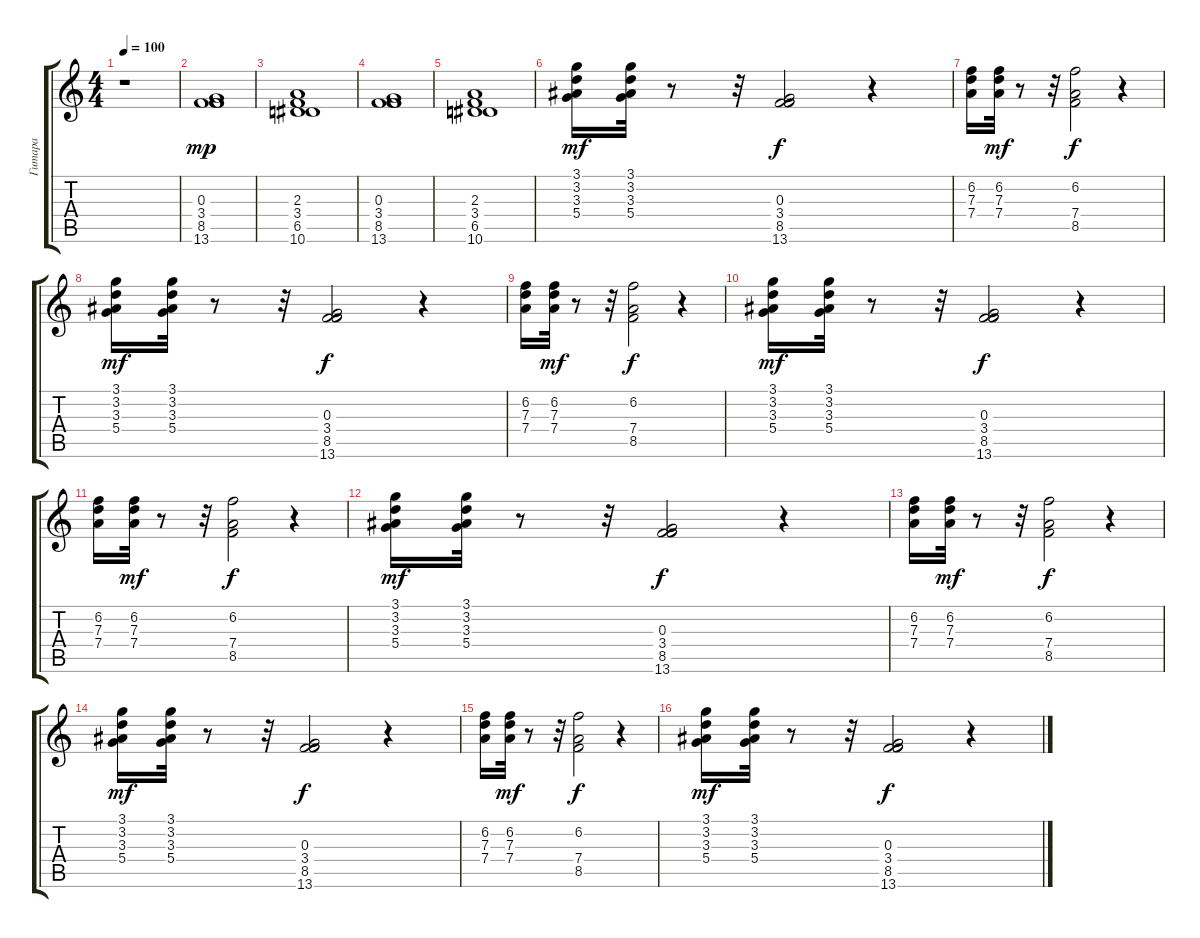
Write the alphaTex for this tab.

\track ("Гитара" "Гитара") {instrument electricguitarmuted}
\staff {score tabs}
\tuning (E4 B3 G3 D3 A2 E2) {hide}
\ts (4 4)
\tempo 100
\clef g2
\ks c
r.1{dy mp instrument electricguitarmuted} |
(0.3 3.4 8.5 13.6).1 |
(2.3 3.4 6.5 10.6).1 |
(0.3 3.4 8.5 13.6).1 |
(2.3 3.4 6.5 10.6).1 |
(3.1 3.2 3.3 5.4).16{dy mf} (3.1 3.2 3.3 5.4).32 r.8 r.32 (0.3 3.4 8.5 13.6).2{dy f} r.4 |
(6.2 7.3 7.4).16 (6.2 7.3 7.4).32{dy mf} r.8 r.32 (6.2 7.4 8.5).2{dy f} r.4 |
(3.1 3.2 3.3 5.4).16{dy mf} (3.1 3.2 3.3 5.4).32 r.8 r.32 (0.3 3.4 8.5 13.6).2{dy f} r.4 |
(6.2 7.3 7.4).16 (6.2 7.3 7.4).32{dy mf} r.8 r.32 (6.2 7.4 8.5).2{dy f} r.4 |
(3.1 3.2 3.3 5.4).16{dy mf} (3.1 3.2 3.3 5.4).32 r.8 r.32 (0.3 3.4 8.5 13.6).2{dy f} r.4 |
(6.2 7.3 7.4).16 (6.2 7.3 7.4).32{dy mf} r.8 r.32 (6.2 7.4 8.5).2{dy f} r.4 |
(3.1 3.2 3.3 5.4).16{dy mf} (3.1 3.2 3.3 5.4).32 r.8 r.32 (0.3 3.4 8.5 13.6).2{dy f} r.4 |
(6.2 7.3 7.4).16 (6.2 7.3 7.4).32{dy mf} r.8 r.32 (6.2 7.4 8.5).2{dy f} r.4 |
(3.1 3.2 3.3 5.4).16{dy mf} (3.1 3.2 3.3 5.4).32 r.8 r.32 (0.3 3.4 8.5 13.6).2{dy f} r.4 |
(6.2 7.3 7.4).16 (6.2 7.3 7.4).32{dy mf} r.8 r.32 (6.2 7.4 8.5).2{dy f} r.4 |
(3.1 3.2 3.3 5.4).16{dy mf} (3.1 3.2 3.3 5.4).32 r.8 r.32 (0.3 3.4 8.5 13.6).2{dy f} r.4
